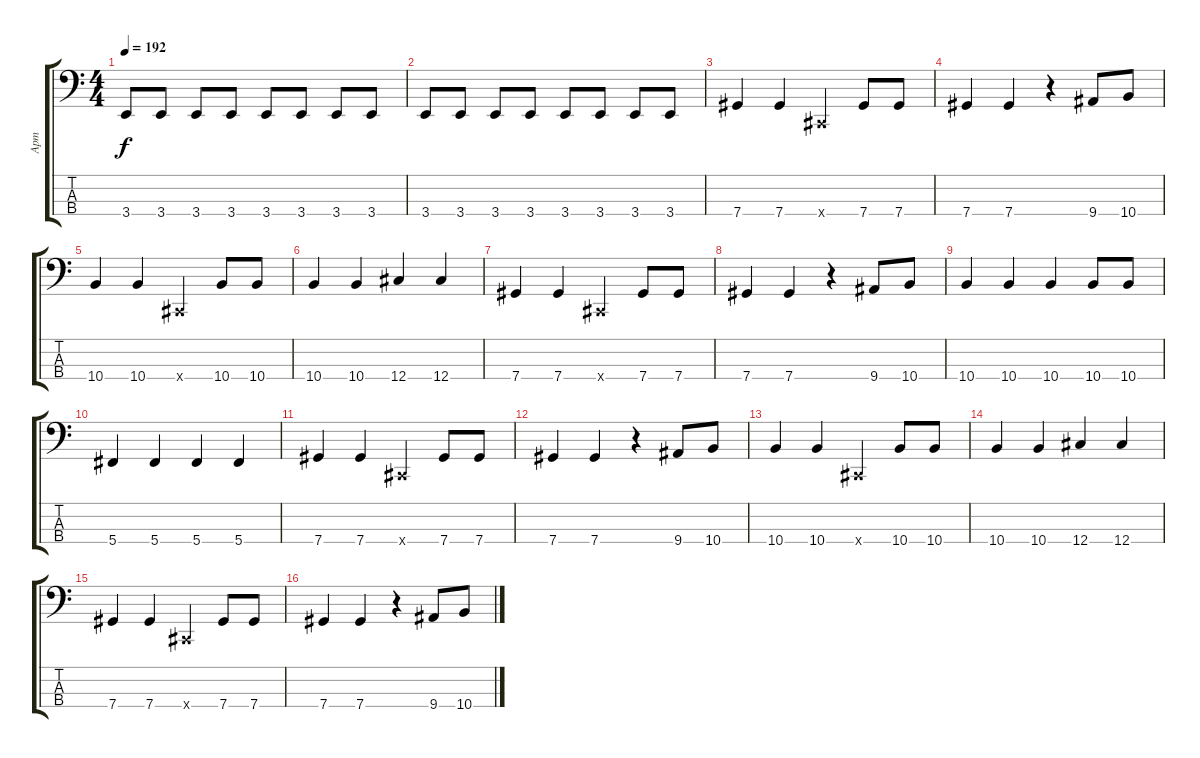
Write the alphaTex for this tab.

\track ("Aрт" "Aрт") {instrument electricbasspick}
\staff {score tabs}
\tuning (Gb2 Db2 Ab1 Db1) {hide}
\ts (4 4)
\tempo 192
\clef f4
\ks c
3.4.8{dy f} 3.4.8 3.4.8 3.4.8 3.4.8 3.4.8 3.4.8 3.4.8 |
3.4.8 3.4.8 3.4.8 3.4.8 3.4.8 3.4.8 3.4.8 3.4.8 |
7.4.4 7.4.4 0.4{x}.4 7.4.8 7.4.8 |
7.4.4 7.4.4 r.4 9.4.8 10.4.8 |
10.4.4 10.4.4 0.4{x}.4 10.4.8 10.4.8 |
10.4.4 10.4.4 12.4.4 12.4.4 |
7.4.4 7.4.4 0.4{x}.4 7.4.8 7.4.8 |
7.4.4 7.4.4 r.4 9.4.8 10.4.8 |
10.4.4 10.4.4 10.4.4 10.4.8 10.4.8 |
5.4.4 5.4.4 5.4.4 5.4.4 |
7.4.4 7.4.4 0.4{x}.4 7.4.8 7.4.8 |
7.4.4 7.4.4 r.4 9.4.8 10.4.8 |
10.4.4 10.4.4 0.4{x}.4 10.4.8 10.4.8 |
10.4.4 10.4.4 12.4.4 12.4.4 |
7.4.4 7.4.4 0.4{x}.4 7.4.8 7.4.8 |
7.4.4 7.4.4 r.4 9.4.8 10.4.8
